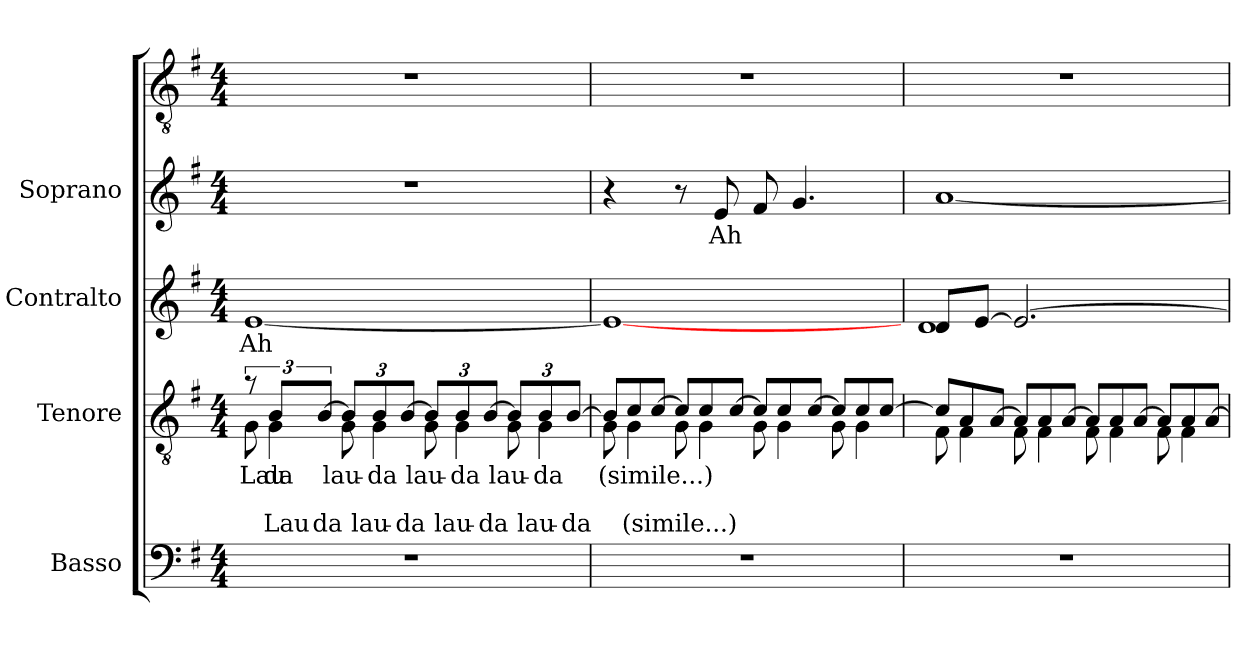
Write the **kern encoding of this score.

**kern	**kern	**text	**text	**text	**kern	**text	**kern	**text	**kern
*part5	*part4	*part4	*part4	*part4	*part3	*part3	*part2	*part2	*part1
*staff5	*staff4	*staff4	*staff4	*staff4	*staff3	*staff3	*staff2	*staff2	*staff1
*I"Basso	*I"Tenore	*	*	*	*I"Contralto	*	*I"Soprano	*	*
*I'B.	*I'T.	*	*	*	*I'A.	*	*I'S.	*	*
*clefF4	*clefGv2	*	*	*	*clefG2	*	*clefG2	*	*clefGv2
*k[f#]	*k[f#]	*	*	*	*k[f#]	*	*k[f#]	*	*k[f#]
*e:	*e:	*	*	*	*e:	*	*e:	*	*e:
*M4/4	*M4/4	*	*	*	*M4/4	*	*M4/4	*	*M4/4
*MM70	*MM70	*	*	*	*MM70	*	*MM70	*	*MM70
=1	=1	=1	=1	=1	=1	=1	=1	=1	=1
*	*^	*	*	*	*	*	*	*	*
*	*	*Xtuplet	*	*	*	*	*	*	*	*
!	!	!	!LO:LY:b	!	!	!	!	!	!	!
!	!	!	!	!	!	!	!LO:LY:b	!	!	!
1r	12ra	12G\	Lau	.	.	[1e	Ah	1r	.	1r
!	!	!	!	!	!LO:LY:a	!	!	!	!	!
!	!	!	!LO:LY:b	!	!	!	!	!	!	!
.	12B/L	6G\	da	.	Lau	.	.	.	.	.
!	!	!	!	!	!LO:LY:a	!	!	!	!	!
.	[>12B/J	.	.	.	da	.	.	.	.	.
*	*tuplet	*Xtuplet	*	*	*	*	*	*	*	*
!	!	!	!LO:LY:b	!	!	!	!	!	!	!
.	12B/L]	12G\	lau-	.	.	.	.	.	.	.
!	!	!	!	!	!LO:LY:a	!	!	!	!	!
!	!	!	!LO:LY:b	!	!	!	!	!	!	!
.	12B/	6G\	-da	.	lau-	.	.	.	.	.
!	!	!	!	!	!LO:LY:a	!	!	!	!	!
.	[>12B/J	.	.	.	-da	.	.	.	.	.
*	*tuplet	*Xtuplet	*	*	*	*	*	*	*	*
!	!	!	!LO:LY:b	!	!	!	!	!	!	!
.	12B/L]	12G\	lau-	.	.	.	.	.	.	.
!	!	!	!	!	!LO:LY:a	!	!	!	!	!
!	!	!	!LO:LY:b	!	!	!	!	!	!	!
.	12B/	6G\	-da	.	lau-	.	.	.	.	.
!	!	!	!	!	!LO:LY:a	!	!	!	!	!
.	[>12B/J	.	.	.	-da	.	.	.	.	.
*	*tuplet	*Xtuplet	*	*	*	*	*	*	*	*
!	!	!	!LO:LY:b	!	!	!	!	!	!	!
.	12B/L]	12G\	lau-	.	.	.	.	.	.	.
!	!	!	!	!	!LO:LY:a	!	!	!	!	!
!	!	!	!LO:LY:b	!	!	!	!	!	!	!
.	12B/	6G\	-da	.	lau-	.	.	.	.	.
!	!	!	!	!	!LO:LY:a	!	!	!	!	!
.	[>12B/J	.	.	.	-da	.	.	.	.	.
=2	=2	=2	=2	=2	=2	=2	=2	=2	=2	=2
!	!	!	!LO:LY:b	!	!	!	!	!	!	!
1r	12B/L]	12G\	(simile...)	.	.	1e_	.	4r	.	1r
!	!	!	!	!	!LO:LY:a	!	!	!	!	!
.	12c/	6G\	.	.	(simile...)	.	.	.	.	.
.	[>12c/J	.	.	.	.	.	.	.	.	.
.	12c/L]	12G\	.	.	.	.	.	8r	.	.
.	12c/	6G\	.	.	.	.	.	.	.	.
!	!	!	!	!	!	!	!	!	!LO:LY:b	!
.	.	.	.	.	.	.	.	8e/	Ah	.
.	[>12c/J	.	.	.	.	.	.	.	.	.
.	12c/L]	12G\	.	.	.	.	.	8f#/	.	.
.	12c/	6G\	.	.	.	.	.	.	.	.
.	.	.	.	.	.	.	.	4.g/	.	.
.	[>12c/J	.	.	.	.	.	.	.	.	.
.	12c/L]	12G\	.	.	.	.	.	.	.	.
.	12c/	6G\	.	.	.	.	.	.	.	.
.	[>12c/J	.	.	.	.	.	.	.	.	.
=3	=3	=3	=3	=3	=3	=3	=3	=3	=3	=3
*	*	*	*	*	*	*^	*	*	*	*
1r	12c/L]	12F#\	.	.	.	8d/L	1d	.	[1a	.	1r
.	12A/	6F#\	.	.	.	.	.	.	.	.	.
.	.	.	.	.	.	[>8e/J	.	.	.	.	.
.	[>12A/J	.	.	.	.	.	.	.	.	.	.
.	12A/L]	12F#\	.	.	.	2.e/_	.	.	.	.	.
.	12A/	6F#\	.	.	.	.	.	.	.	.	.
.	[>12A/J	.	.	.	.	.	.	.	.	.	.
.	12A/L]	12F#\	.	.	.	.	.	.	.	.	.
.	12A/	6F#\	.	.	.	.	.	.	.	.	.
.	[>12A/J	.	.	.	.	.	.	.	.	.	.
.	12A/L]	12F#\	.	.	.	.	.	.	.	.	.
.	12A/	6F#\	.	.	.	.	.	.	.	.	.
.	[>12A/J	.	.	.	.	.	.	.	.	.	.
*	*v	*v	*	*	*	*	*	*	*	*	*
*	*	*	*	*	*v	*v	*	*	*	*
=	=	=	=	=	=	=	=	=	=
*-	*-	*-	*-	*-	*-	*-	*-	*-	*-
